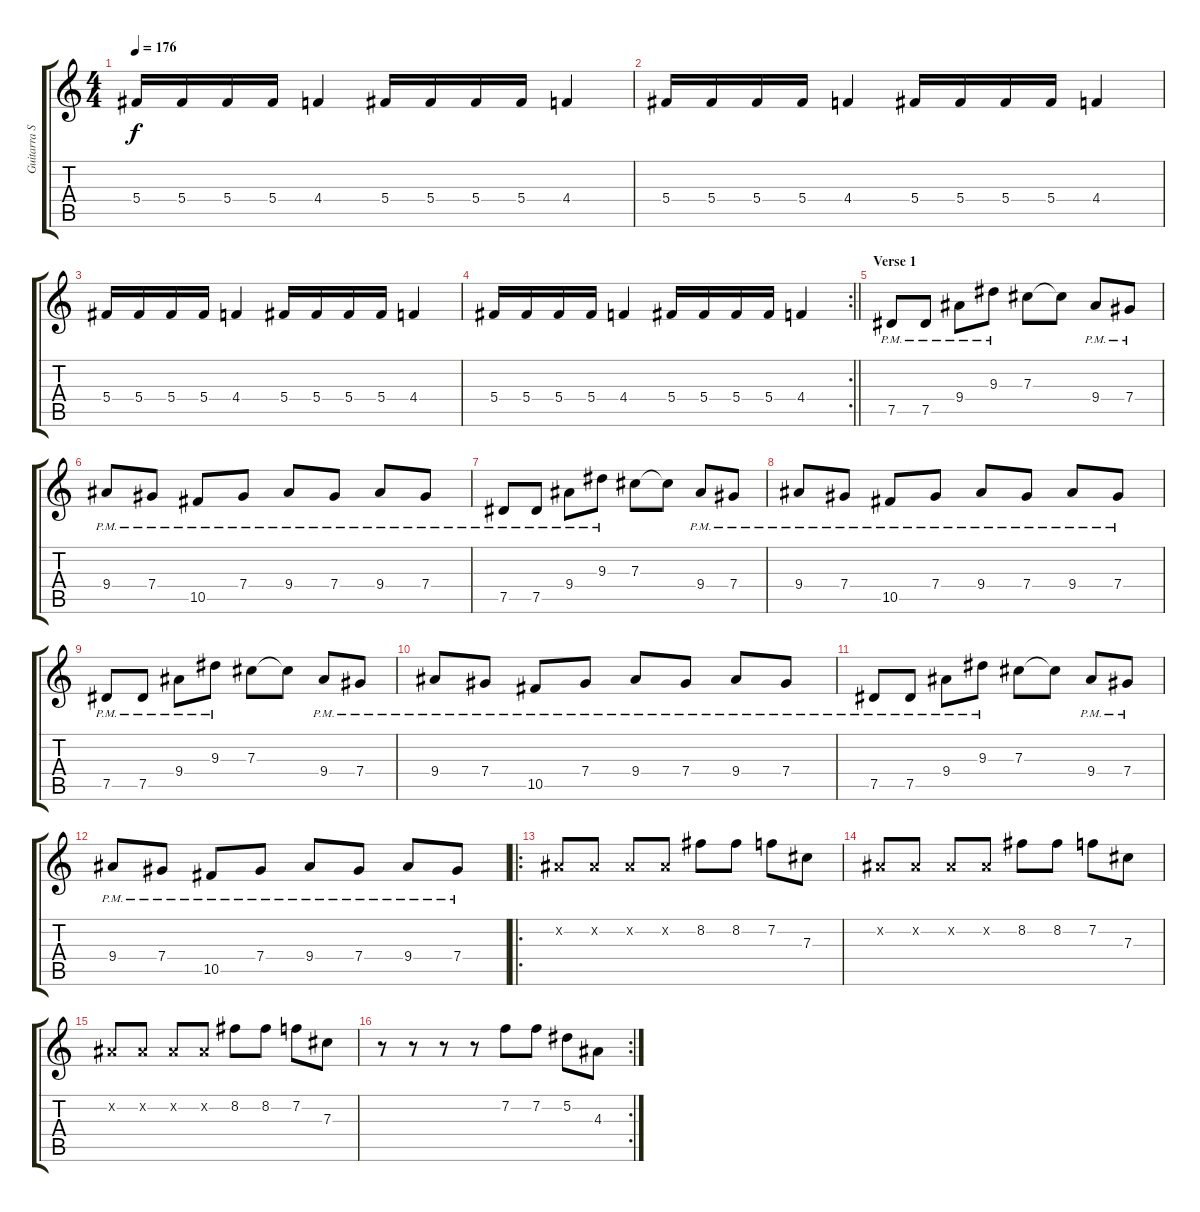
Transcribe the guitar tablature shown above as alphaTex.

\track ("Guitarra Solo" "Guitarra S") {instrument distortionguitar}
\staff {score tabs}
\tuning (Eb4 Bb3 Gb3 Db3 Ab2 Eb2) {hide}
\ts (4 4)
\tempo 176
\clef g2
\ks c
5.4.16{dy f} 5.4.16 5.4.16 5.4.16 4.4.4 5.4.16 5.4.16 5.4.16 5.4.16 4.4.4 |
5.4.16 5.4.16 5.4.16 5.4.16 4.4.4 5.4.16 5.4.16 5.4.16 5.4.16 4.4.4 |
5.4.16 5.4.16 5.4.16 5.4.16 4.4.4 5.4.16 5.4.16 5.4.16 5.4.16 4.4.4 |
\rc 2
\barLineRight lightlight
5.4.16 5.4.16 5.4.16 5.4.16 4.4.4 5.4.16 5.4.16 5.4.16 5.4.16 4.4.4 |
\section ("" "Verse 1")
7.5{pm}.8{volume 6} 7.5{pm}.8 9.4{pm}.8 9.3{pm}.8 7.3.8 7.3{t}.8 9.4{pm}.8 7.4{pm}.8 |
9.4{pm}.8 7.4{pm}.8 10.5{pm}.8 7.4{pm}.8 9.4{pm}.8 7.4{pm}.8 9.4{pm}.8 7.4{pm}.8 |
7.5{pm}.8 7.5{pm}.8 9.4{pm}.8 9.3{pm}.8 7.3.8 7.3{t}.8 9.4{pm}.8 7.4{pm}.8 |
9.4{pm}.8 7.4{pm}.8 10.5{pm}.8 7.4{pm}.8 9.4{pm}.8 7.4{pm}.8 9.4{pm}.8 7.4{pm}.8 |
7.5{pm}.8 7.5{pm}.8 9.4{pm}.8 9.3{pm}.8 7.3.8 7.3{t}.8 9.4{pm}.8 7.4{pm}.8 |
9.4{pm}.8 7.4{pm}.8 10.5{pm}.8 7.4{pm}.8 9.4{pm}.8 7.4{pm}.8 9.4{pm}.8 7.4{pm}.8 |
7.5{pm}.8 7.5{pm}.8 9.4{pm}.8 9.3{pm}.8 7.3.8 7.3{t}.8 9.4{pm}.8 7.4{pm}.8 |
9.4{pm}.8 7.4{pm}.8 10.5{pm}.8 7.4{pm}.8 9.4{pm}.8 7.4{pm}.8 9.4{pm}.8 7.4{pm}.8 |
\ro
0.2{x}.8{volume 8} 0.2{x}.8 0.2{x}.8 0.2{x}.8 8.2.8 8.2.8 7.2.8 7.3.8 |
0.2{x}.8 0.2{x}.8 0.2{x}.8 0.2{x}.8 8.2.8 8.2.8 7.2.8 7.3.8 |
0.2{x}.8 0.2{x}.8 0.2{x}.8 0.2{x}.8 8.2.8 8.2.8 7.2.8 7.3.8 |
\rc 2
r.8 r.8 r.8 r.8 7.2.8 7.2.8 5.2.8 4.3.8
